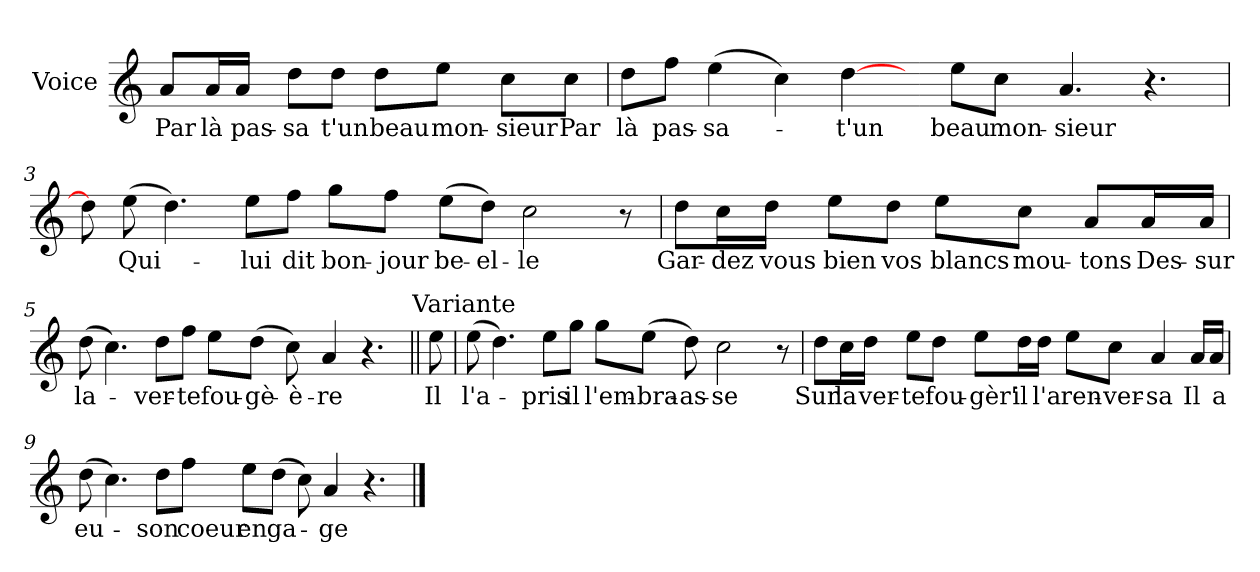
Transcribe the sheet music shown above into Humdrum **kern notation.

**kern	**text
*part1	*part1
*staff1	*staff1
*I"Voice	*
*I'V	*
*clefG2	*
*k[]	*
*C:	*
=1	=1
8a/L	Par
16a/L	là
16a/JJ	pas-
8dd\L	-sa
8dd\J	t'un
8dd\L	beau
8ee\J	mon-
8cc\L	-sieur
8cc\J	Par
=2	=2
8dd\L	là
8ff\J	pas-
(>4ee\	-sa-
4cc\)	.
[4dd\	-t'un
8ryy	.
8ee\L	beau
8cc\J	mon-
4.a/	-sieur
4.r	.
!!LO:LB:g=z
=3	=3
*MM95	*
8dd\]	.
(>8ee\	Qui-
4.dd\)	.
8ee\L	-lui
8ff\J	dit
8gg\L	bon-
8ff\J	-jour
(>8ee\L	be-
8dd\J)	-el-
2cc\	-le
8r	.
=4	=4
*MM105	*
8dd\L	Gar-
16cc\L	-dez
16dd\JJ	vous
8ee\L	bien
8dd\J	vos
8ee\L	blancs
8cc\J	mou-
8a/L	-tons
16a/L	Des-
16a/JJ	-sur
!!LO:LB:g=z
=5	=5
*MM95	*
(>8dd\	la-
4.cc\)	.
8dd\L	-ver-
8ff\J	-te
8ee\L	fou-
(>8dd\J	-gè-
8cc\)	-è-
4a/	-re
4.r	.
!LO:TX:t=Variante	!
=6||	=6||
8ee\	Il
=7	=7
(>8ee\	l'a-
4.dd\)	.
8ee\L	-pris
8gg\J	il
8gg\L	l'em-
(>8ee\J	-bra-
8dd\)	-as-
2cc\	-se
8r	.
!!LO:LB:g=z
=8	=8
*MM105	*
8dd\L	Sur
16cc\L	la
16dd\JJ	ver-
8ee\L	-te
8dd\J	fou-
8ee\L	-gèr'
16dd\L	il
16dd\JJ	l'a
8ee\L	ren-
8cc\J	-ver-
4a/	-sa
16a/LL	Il
16a/JJ	a
=9	=9
*MM95	*
(>8dd\	eu-
4.cc\)	.
8dd\L	-son
8ff\J	coeur
8ee\L	en
(>8dd\J	ga-
8cc\)	.
4a/	-ge
4.r	.
==	==
*-	*-
